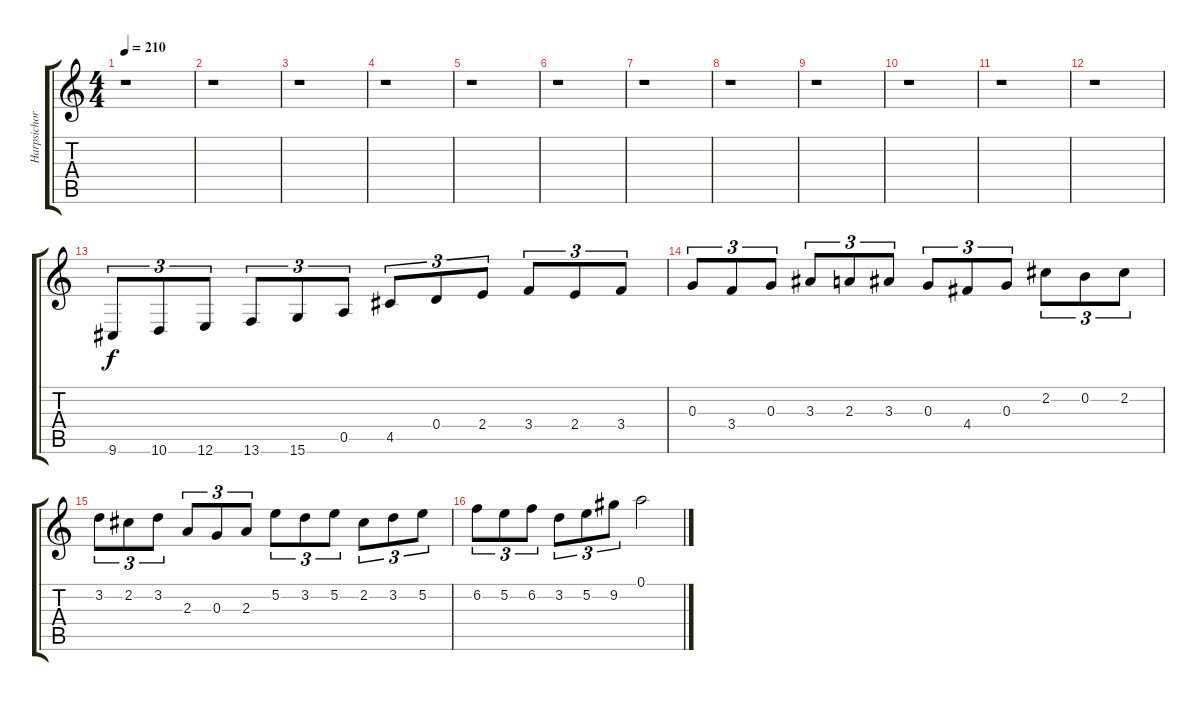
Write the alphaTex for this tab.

\track ("Harpsichord" "Harpsichor") {instrument harpsichord}
\staff {score tabs}
\tuning (A5 B4 G4 D4 A3 E2) {hide}
\ts (4 4)
\tempo 210
\clef g2
\ks c
r.1{dy f} |
r.1 |
r.1 |
r.1 |
r.1 |
r.1 |
r.1 |
r.1 |
r.1 |
r.1 |
r.1 |
r.1 |
9.6.8{tu (3 2)} 10.6.8{tu (3 2)} 12.6.8{tu (3 2)} 13.6.8{tu (3 2)} 15.6.8{tu (3 2)} 0.5.8{tu (3 2)} 4.5.8{tu (3 2)} 0.4.8{tu (3 2)} 2.4.8{tu (3 2)} 3.4.8{tu (3 2)} 2.4.8{tu (3 2)} 3.4.8{tu (3 2)} |
0.3.8{tu (3 2)} 3.4.8{tu (3 2)} 0.3.8{tu (3 2)} 3.3.8{tu (3 2)} 2.3.8{tu (3 2)} 3.3.8{tu (3 2)} 0.3.8{tu (3 2)} 4.4.8{tu (3 2)} 0.3.8{tu (3 2)} 2.2.8{tu (3 2)} 0.2.8{tu (3 2)} 2.2.8{tu (3 2)} |
3.2.8{tu (3 2)} 2.2.8{tu (3 2)} 3.2.8{tu (3 2)} 2.3.8{tu (3 2)} 0.3.8{tu (3 2)} 2.3.8{tu (3 2)} 5.2.8{tu (3 2)} 3.2.8{tu (3 2)} 5.2.8{tu (3 2)} 2.2.8{tu (3 2)} 3.2.8{tu (3 2)} 5.2.8{tu (3 2)} |
6.2.8{tu (3 2)} 5.2.8{tu (3 2)} 6.2.8{tu (3 2)} 3.2.8{tu (3 2)} 5.2.8{tu (3 2)} 9.2.8{tu (3 2)} 0.1.2
